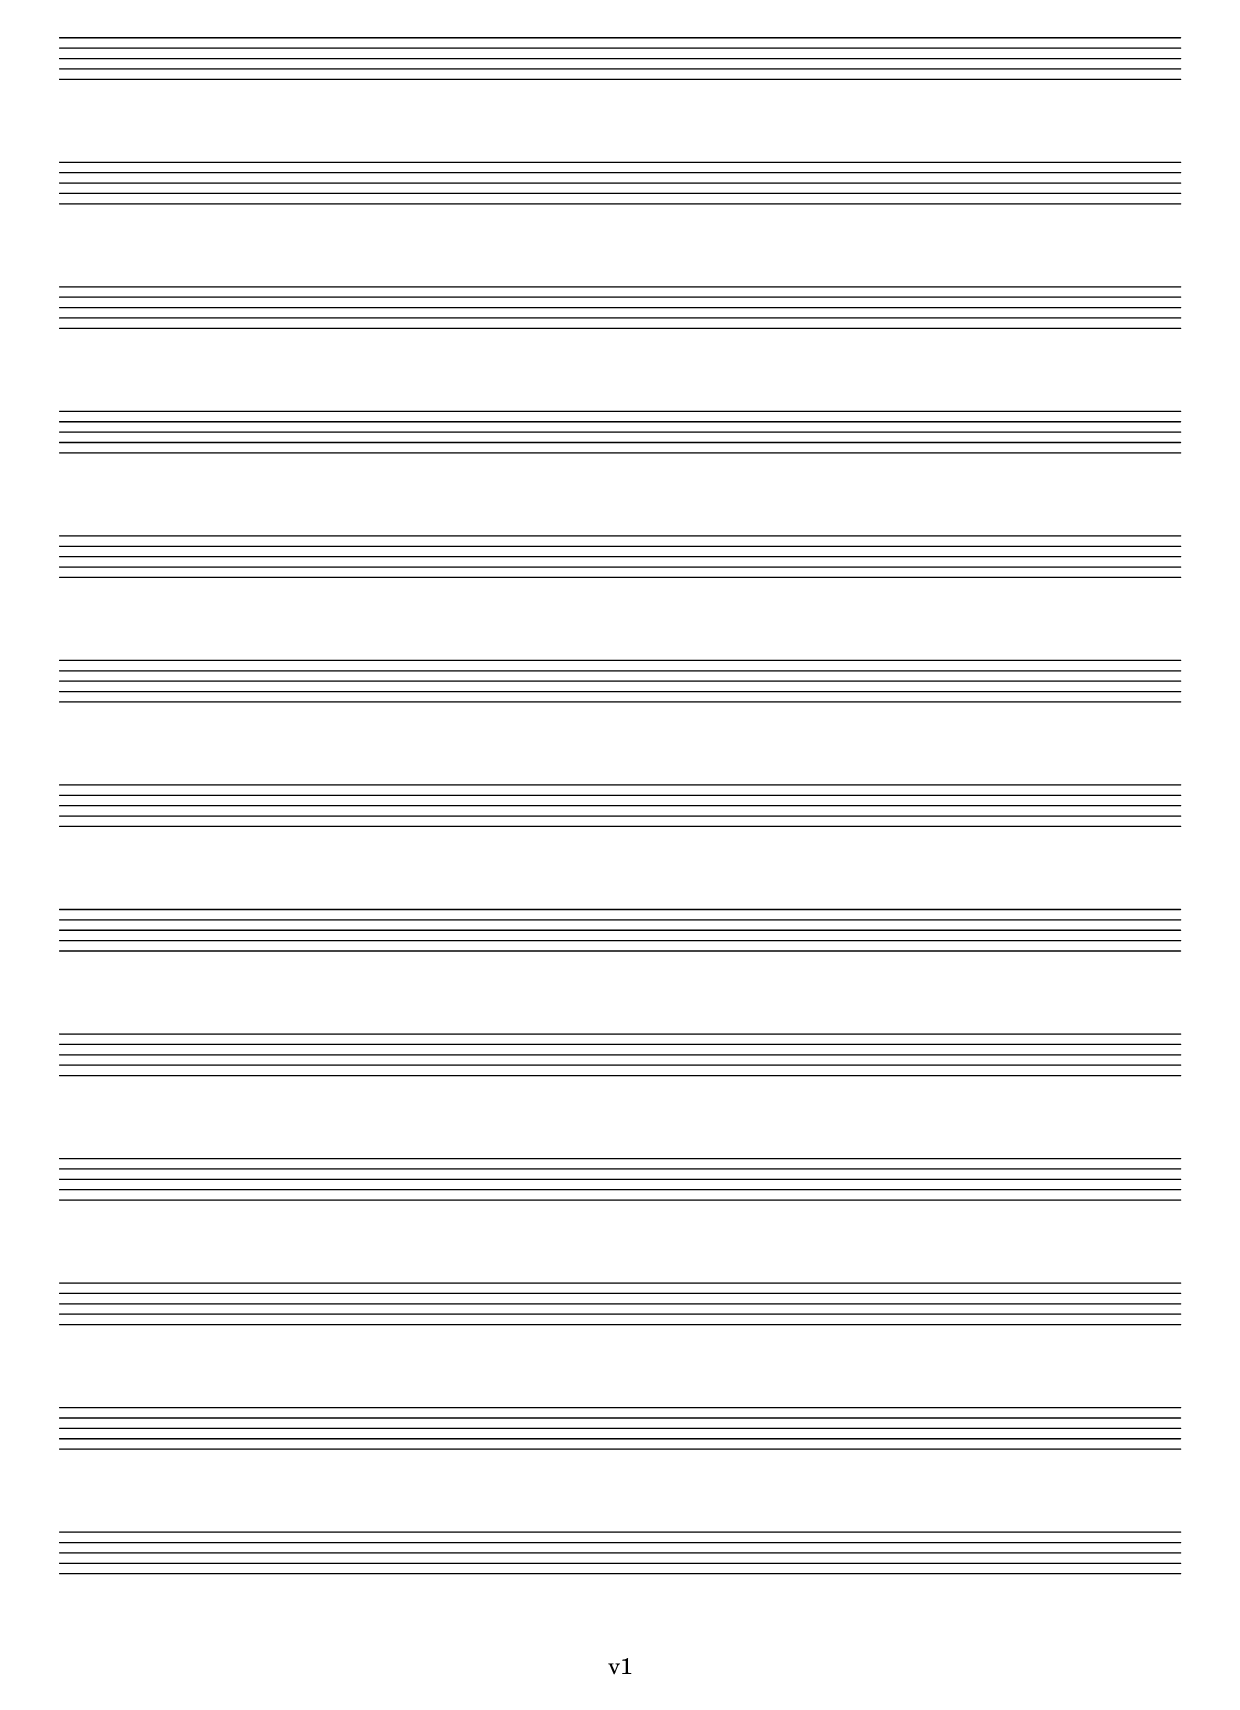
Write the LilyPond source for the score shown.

\version "2.24.0"

\header {
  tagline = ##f
}

empty = \score {
  \new Staff
  {
    \omit Staff.Clef
    \omit Staff.BarLine
    \omit Staff.TimeSignature
    \omit Score.BarNumber
    \repeat unfold 13 { s1 | \break }
  }
  \layout {}
}

\paper {
  indent = #0
  print-page-number = ##f
  top-margin = 12
}

\book {
  \bookOutputSuffix "v1"
  \header { tagline = "v1" }
  \empty
}
